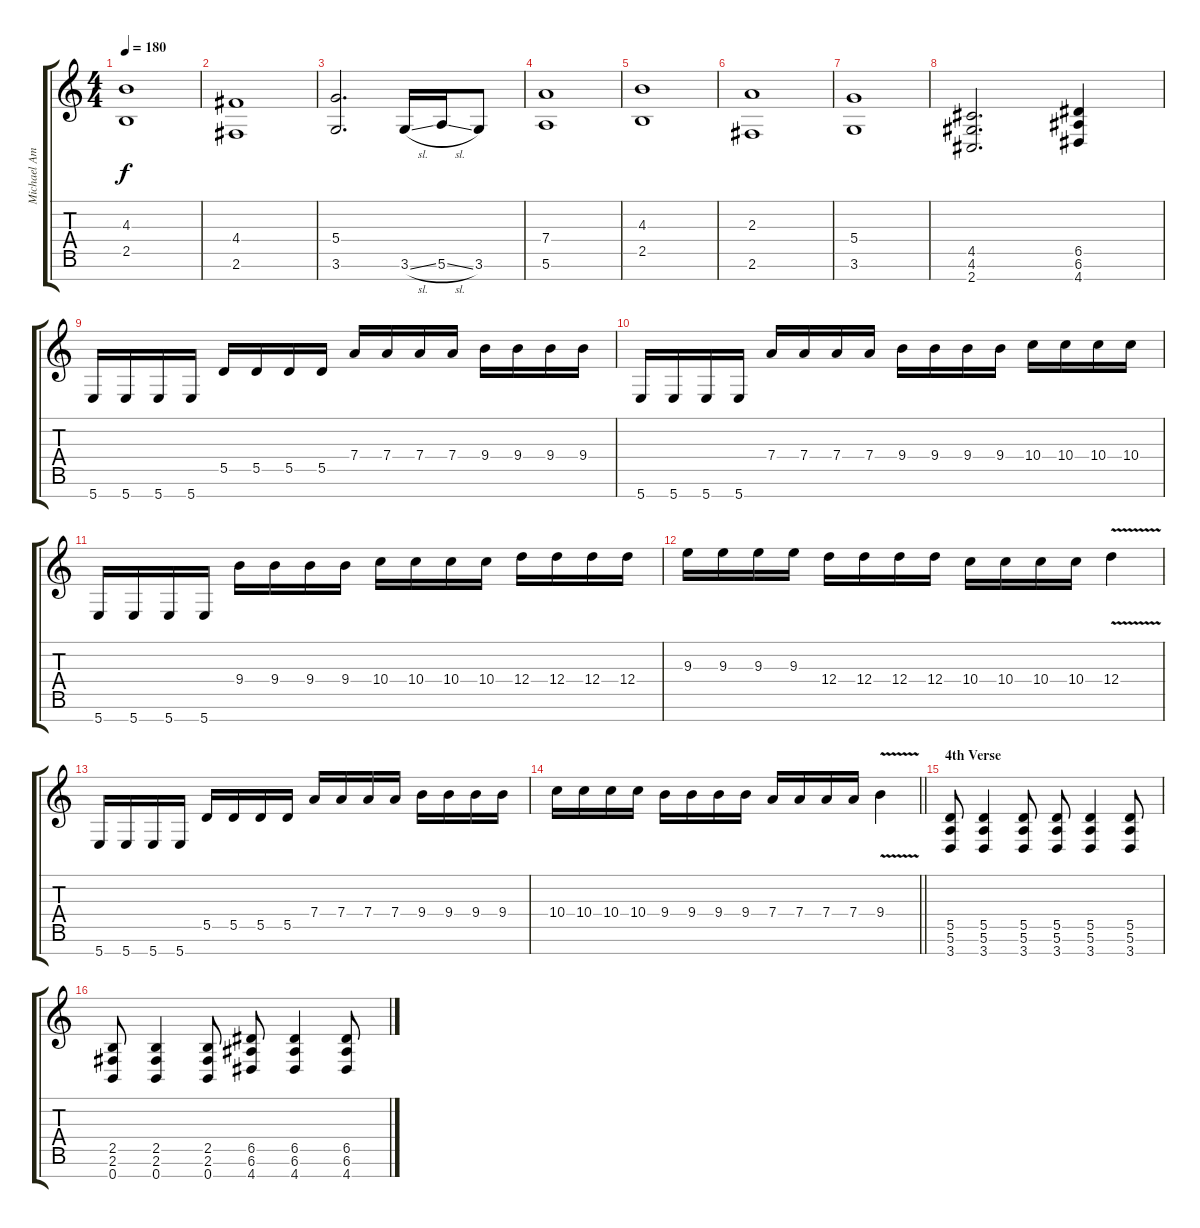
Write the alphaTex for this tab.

\track ("Michael Amott" "Michael Am") {instrument distortionguitar}
\staff {score tabs}
\tuning (E4 B3 G3 D3 A2 E2 B1) {hide}
\ts (4 4)
\tempo 180
\clef g2
\ks c
(4.3 2.5).1{dy f} |
(4.4 2.6).1 |
(5.4 3.6).2{d} 3.6{sl}.16 5.6{sl}.16 3.6.8 |
(7.4 5.6).1 |
(4.3 2.5).1 |
(2.3 2.6).1 |
(5.4 3.6).1 |
(4.5 4.6 2.7).2{d} (6.5 6.6 4.7).4 |
5.7.16 5.7.16 5.7.16 5.7.16 5.5.16 5.5.16 5.5.16 5.5.16 7.4.16 7.4.16 7.4.16 7.4.16 9.4.16 9.4.16 9.4.16 9.4.16 |
5.7.16 5.7.16 5.7.16 5.7.16 7.4.16 7.4.16 7.4.16 7.4.16 9.4.16 9.4.16 9.4.16 9.4.16 10.4.16 10.4.16 10.4.16 10.4.16 |
5.7.16 5.7.16 5.7.16 5.7.16 9.4.16 9.4.16 9.4.16 9.4.16 10.4.16 10.4.16 10.4.16 10.4.16 12.4.16 12.4.16 12.4.16 12.4.16 |
9.3.16 9.3.16 9.3.16 9.3.16 12.4.16 12.4.16 12.4.16 12.4.16 10.4.16 10.4.16 10.4.16 10.4.16 12.4{v}.4 |
5.7.16 5.7.16 5.7.16 5.7.16 5.5.16 5.5.16 5.5.16 5.5.16 7.4.16 7.4.16 7.4.16 7.4.16 9.4.16 9.4.16 9.4.16 9.4.16 |
\barLineRight lightlight
10.4.16 10.4.16 10.4.16 10.4.16 9.4.16 9.4.16 9.4.16 9.4.16 7.4.16 7.4.16 7.4.16 7.4.16 9.4{v}.4 |
\section ("" "4th Verse")
(5.5 5.6 3.7).8 (5.5 5.6 3.7).4 (5.5 5.6 3.7).8 (5.5 5.6 3.7).8 (5.5 5.6 3.7).4 (5.5 5.6 3.7).8 |
(2.5 2.6 0.7).8 (2.5 2.6 0.7).4 (2.5 2.6 0.7).8 (6.5 6.6 4.7).8 (6.5 6.6 4.7).4 (6.5 6.6 4.7).8
